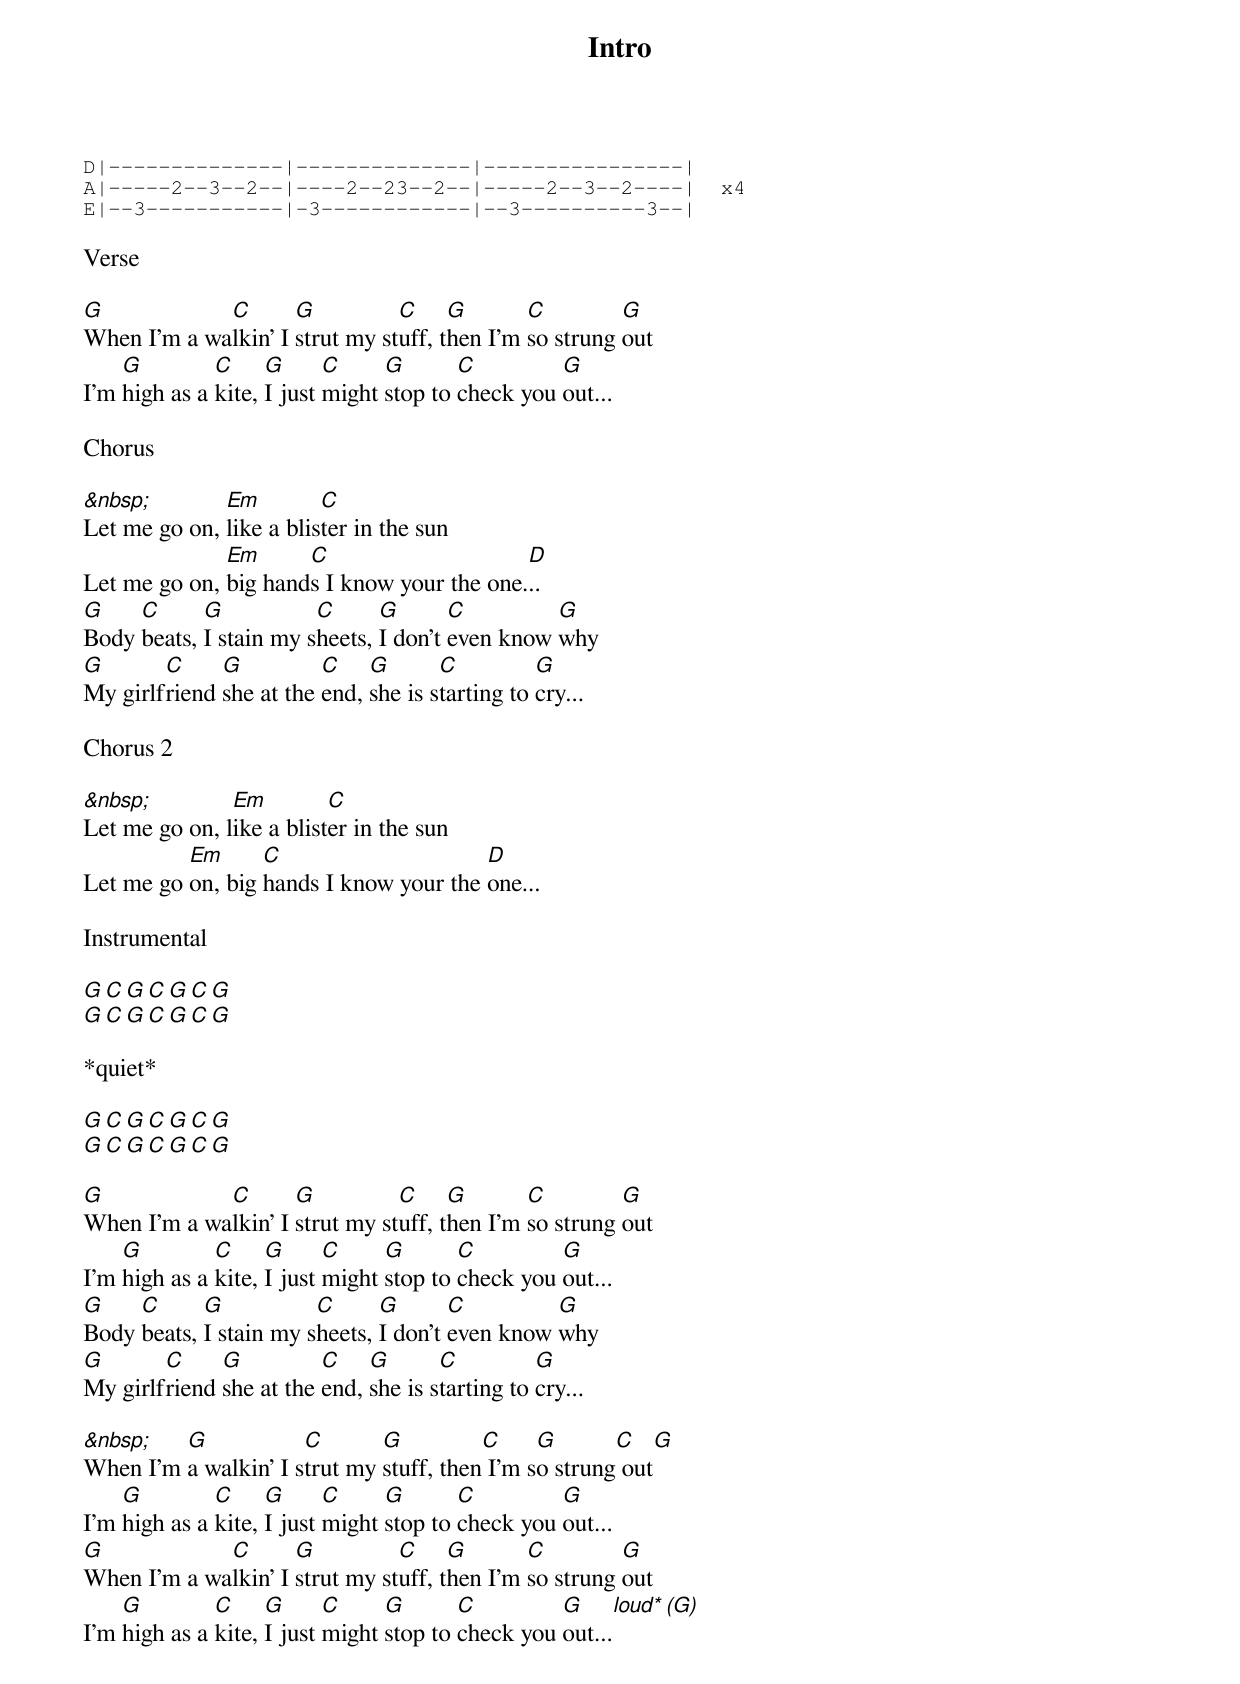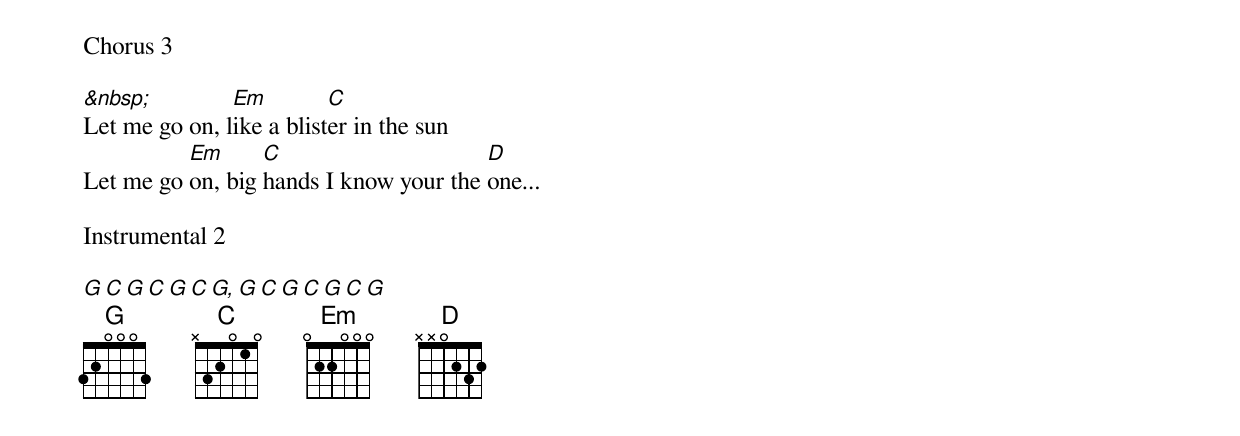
Intro

D|--------------|--------------|----------------|
A|-----2--3--2--|----2--23--2--|-----2--3--2----|  x4
E|--3-----------|-3------------|--3----------3--|

Verse

G            C       G          C     G       C         G
When I'm a walkin' I strut my stuff, then I'm so strung out
    G         C     G      C     G       C         G
I'm high as a kite, I just might stop to check you out...

Chorus

&nbsp;        Em         C
Let me go on, like a blister in the sun
              Em      C                     D
Let me go on, big hands I know your the one...
G    C      G           C      G       C         G
Body beats, I stain my sheets, I don't even know why
G       C     G          C    G       C          G
My girlfriend she at the end, she is starting to cry...

Chorus 2

&nbsp;         Em         C
Let me go on, like a blister in the sun
          Em      C                     D
Let me go on, big hands I know your the one...

Instrumental

G C G C G C G
G C G C G C G

*quiet*

G C G C G C G
G C G C G C G

G            C       G          C     G       C         G
When I'm a walkin' I strut my stuff, then I'm so strung out
    G         C     G      C     G       C         G
I'm high as a kite, I just might stop to check you out...
G    C      G           C      G       C         G
Body beats, I stain my sheets, I don't even know why
G       C     G          C    G       C          G
My girlfriend she at the end, she is starting to cry...

&nbsp;   G            C       G          C     G       C         G
When I'm a walkin' I strut my stuff, then I'm so strung out
    G         C     G      C     G       C         G
I'm high as a kite, I just might stop to check you out...
G            C       G          C     G       C         G
When I'm a walkin' I strut my stuff, then I'm so strung out
    G         C     G      C     G       C         G      *loud* (G)
I'm high as a kite, I just might stop to check you out...

Chorus 3

&nbsp;         Em         C
Let me go on, like a blister in the sun
          Em      C                     D
Let me go on, big hands I know your the one...

Instrumental 2

G C G C G C G, G C G C G C G
